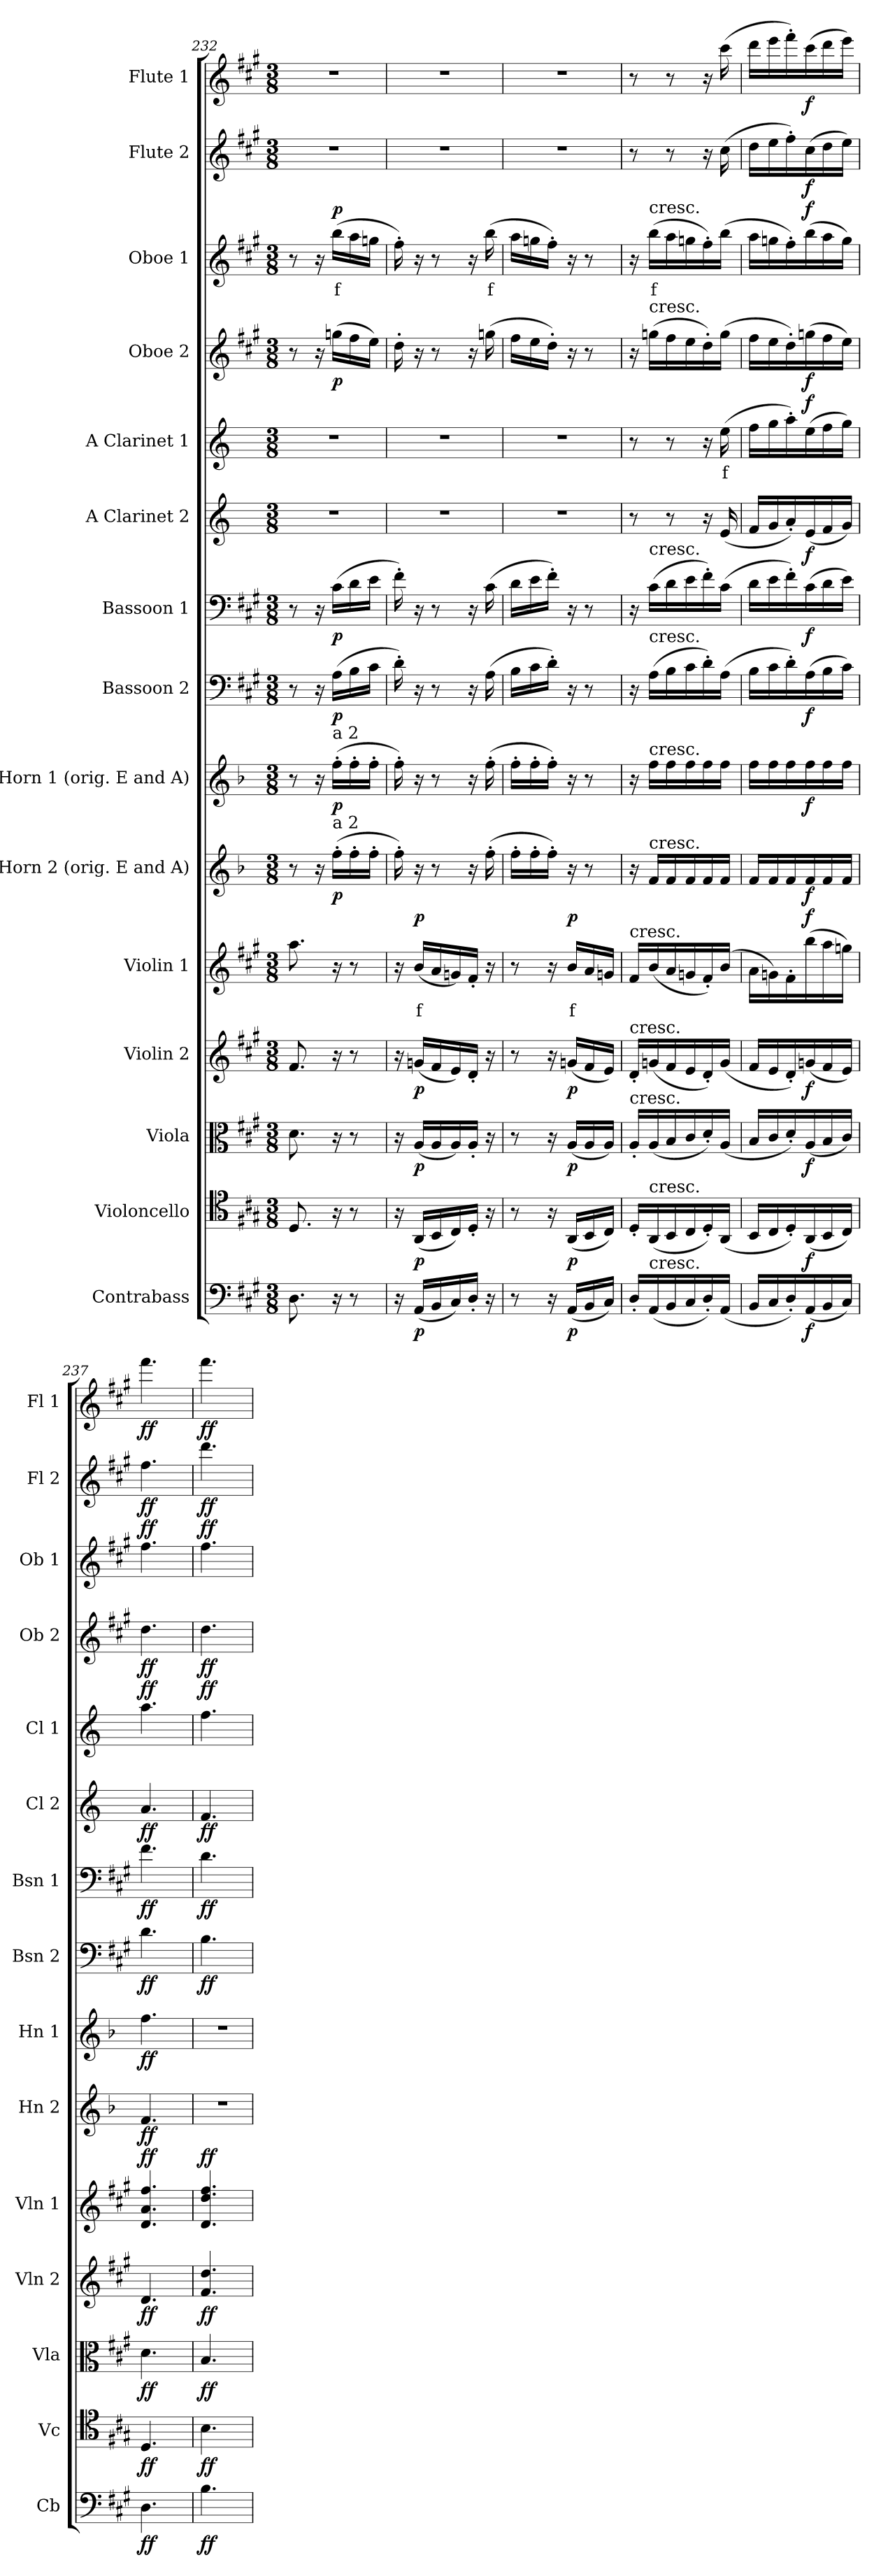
**kern	**dynam	**kern	**dynam	**kern	**dynam	**kern	**dynam	**kern	**text	**dynam	**kern	**dynam	**kern	**dynam	**kern	**dynam	**kern	**dynam	**kern	**dynam	**kern	**text	**dynam	**kern	**dynam	**kern	**text	**dynam	**kern	**dynam	**kern	**dynam
*part15	*part15	*part14	*part14	*part13	*part13	*part12	*part12	*part11	*part11	*part11	*part10	*part10	*part9	*part9	*part8	*part8	*part7	*part7	*part6	*part6	*part5	*part5	*part5	*part4	*part4	*part3	*part3	*part3	*part2	*part2	*part1	*part1
*staff15	*staff15	*staff14	*staff14	*staff13	*staff13	*staff12	*staff12	*staff11	*staff11	*staff11	*staff10	*staff10	*staff9	*staff9	*staff8	*staff8	*staff7	*staff7	*staff6	*staff6	*staff5	*staff5	*staff5	*staff4	*staff4	*staff3	*staff3	*staff3	*staff2	*staff2	*staff1	*staff1
*I"Contrabass	*	*I"Violoncello	*	*I"Viola	*	*I"Violin 2	*	*I"Violin 1	*	*	*I"E Horn 2 (orig. E and A)	*	*I"E Horn 1 (orig. E and A)	*	*I"Bassoon 2	*	*I"Bassoon 1	*	*I"A Clarinet 2	*	*I"A Clarinet 1	*	*	*I"Oboe 2	*	*I"Oboe 1	*	*	*I"Flute 2	*	*I"Flute 1	*
*I'Cb	*	*I'Vc	*	*I'Vla	*	*I'Vln 2	*	*I'Vln 1	*	*	*I'Hn 2	*	*I'Hn 1	*	*I'Bsn 2	*	*I'Bsn 1	*	*I'Cl 2	*	*I'Cl 1	*	*	*I'Ob 2	*	*I'Ob 1	*	*	*I'Fl 2	*	*I'Fl 1	*
*clefF4	*	*clefC4	*	*clefC3	*	*clefG2	*	*clefG2	*	*	*clefG2	*	*clefG2	*	*clefF4	*	*clefF4	*	*clefG2	*	*clefG2	*	*	*clefG2	*	*clefG2	*	*	*clefG2	*	*clefG2	*
*ITrd7c12	*	*	*	*	*	*	*	*	*	*	*ITrd5c8	*	*ITrd5c8	*	*	*	*	*	*ITrd2c3	*	*ITrd2c3	*	*	*	*	*	*	*	*	*	*	*
*k[f#c#g#]	*	*k[f#c#g#]	*	*k[f#c#g#]	*	*k[f#c#g#]	*	*k[f#c#g#]	*	*	*k[f#c#g#]	*	*k[f#c#g#]	*	*k[f#c#g#]	*	*k[f#c#g#]	*	*k[f#c#g#]	*	*k[f#c#g#]	*	*	*k[f#c#g#]	*	*k[f#c#g#]	*	*	*k[f#c#g#]	*	*k[f#c#g#]	*
*M3/8	*	*M3/8	*	*M3/8	*	*M3/8	*	*M3/8	*	*	*M3/8	*	*M3/8	*	*M3/8	*	*M3/8	*	*M3/8	*	*M3/8	*	*	*M3/8	*	*M3/8	*	*	*M3/8	*	*M3/8	*
=232	=232	=232	=232	=232	=232	=232	=232	=232	=232	=232	=232	=232	=232	=232	=232	=232	=232	=232	=232	=232	=232	=232	=232	=232	=232	=232	=232	=232	=232	=232	=232	=232
8.DD\	.	8.D/	.	8.d\	.	8.f#/	.	8.aa\	.	.	8r	.	8r	.	8r	.	8r	.	4.r	.	4.r	.	.	8r	.	8r	.	.	4.r	.	4.r	.
.	.	.	.	.	.	.	.	.	.	.	16r	.	16r	.	16r	.	16r	.	.	.	.	.	.	16r	.	16r	.	.	.	.	.	.
!	!	!	!	!	!	!	!	!	!	!	!	!	!LO:TX:a:t=a 2	!	!	!	!	!	!	!	!	!	!	!	!	!	!	!	!	!	!	!
!	!	!	!	!	!	!	!	!	!	!	!LO:TX:a:t=a 2	!	!	!	!	!	!	!	!	!	!	!	!	!	!	!	!	!	!	!	!	!
!	!	!	!	!	!	!	!	!	!	!	!	!LO:DY:b	!	!LO:DY:b	!	!LO:DY:b	!	!LO:DY:b	!	!	!	!	!	!	!LO:DY:b	!	!LO:LY:b:color=#FF0000	!LO:DY:b	!	!	!	!
16r	.	16r	.	16r	.	16r	.	16r	.	.	(16a'\LL	p	(16a'\LL	p	(16A\LL	p	(16c#\LL	p	.	.	.	.	.	(16ggn\LL	p	(16bb\LL	f	p	.	.	.	.
8r	.	8r	.	8r	.	8r	.	8r	.	.	16a'\	.	16a'\	.	16B\	.	16d\	.	.	.	.	.	.	16ff#\	.	16aa\	.	.	.	.	.	.
.	.	.	.	.	.	.	.	.	.	.	16a'\JJ	.	16a'\JJ	.	16c#\JJ	.	16e\JJ	.	.	.	.	.	.	16ee\JJ)	.	16ggn\JJ	.	.	.	.	.	.
=233	=233	=233	=233	=233	=233	=233	=233	=233	=233	=233	=233	=233	=233	=233	=233	=233	=233	=233	=233	=233	=233	=233	=233	=233	=233	=233	=233	=233	=233	=233	=233	=233
16r	.	16r	.	16r	.	16r	.	16r	.	.	16a'\)	.	16a'\)	.	16d'\)	.	16f#'\)	.	4.r	.	4.r	.	.	16dd'\	.	16ff#'\)	.	.	4.r	.	4.r	.
!	!LO:DY:b	!	!LO:DY:b	!	!LO:DY:b	!	!LO:DY:b	!	!LO:LY:b:color=#FF0000	!LO:DY:b	!	!	!	!	!	!	!	!	!	!	!	!	!	!	!	!	!	!	!	!	!	!
(16AAA/LL	p	(16AA/LL	p	(16A/LL	p	(16gn/LL	p	(16b/LL	f	p	16r	.	16r	.	16r	.	16r	.	.	.	.	.	.	16r	.	16r	.	.	.	.	.	.
16BBB/	.	16BB/	.	16A/	.	16f#/	.	16a/	.	.	8r	.	8r	.	8r	.	8r	.	.	.	.	.	.	8r	.	8r	.	.	.	.	.	.
16CC#/)	.	16C#/)	.	16A/)	.	16e/)	.	16gn/)	.	.	.	.	.	.	.	.	.	.	.	.	.	.	.	.	.	.	.	.	.	.	.	.
16DD'/JJ	.	16D'/JJ	.	16A'/JJ	.	16d'/JJ	.	16f#'/JJ	.	.	16r	.	16r	.	16r	.	16r	.	.	.	.	.	.	16r	.	16r	.	.	.	.	.	.
!	!	!	!	!	!	!	!	!	!	!	!	!	!	!	!	!	!	!	!	!	!	!	!	!	!	!	!LO:LY:b:color=#FF0000	!	!	!	!	!
16r	.	16r	.	16r	.	16r	.	16r	.	.	(16a'\	.	(16a'\	.	(16A\	.	(16c#\	.	.	.	.	.	.	(16ggn\	.	(16bb\	f	.	.	.	.	.
=234	=234	=234	=234	=234	=234	=234	=234	=234	=234	=234	=234	=234	=234	=234	=234	=234	=234	=234	=234	=234	=234	=234	=234	=234	=234	=234	=234	=234	=234	=234	=234	=234
8r	.	8r	.	8r	.	8r	.	8r	.	.	16a'\LL	.	16a'\LL	.	16B\LL	.	16d\LL	.	4.r	.	4.r	.	.	16ff#\LL	.	16aa\LL	.	.	4.r	.	4.r	.
.	.	.	.	.	.	.	.	.	.	.	16a'\	.	16a'\	.	16c#\	.	16e\	.	.	.	.	.	.	16ee\	.	16ggn\	.	.	.	.	.	.
16r	.	16r	.	16r	.	16r	.	16r	.	.	16a'\JJ)	.	16a'\JJ)	.	16d'\JJ)	.	16f#'\JJ)	.	.	.	.	.	.	16dd'\JJ)	.	16ff#'\JJ)	.	.	.	.	.	.
!	!LO:DY:b	!	!LO:DY:b	!	!LO:DY:b	!	!LO:DY:b	!	!LO:LY:b:color=#FF0000	!LO:DY:b	!	!	!	!	!	!	!	!	!	!	!	!	!	!	!	!	!	!	!	!	!	!
(16AAA/LL	p	(16AA/LL	p	(16A/LL	p	(16gn/LL	p	16b/LL	f	p	16r	.	16r	.	16r	.	16r	.	.	.	.	.	.	16r	.	16r	.	.	.	.	.	.
16BBB/	.	16BB/	.	16A/	.	16f#/	.	16a/	.	.	8r	.	8r	.	8r	.	8r	.	.	.	.	.	.	8r	.	8r	.	.	.	.	.	.
16CC#/JJ)	.	16C#/JJ)	.	16A/JJ)	.	16e/JJ)	.	16gn/JJ	.	.	.	.	.	.	.	.	.	.	.	.	.	.	.	.	.	.	.	.	.	.	.	.
!!LO:PB:g=z
=235	=235	=235	=235	=235	=235	=235	=235	=235	=235	=235	=235	=235	=235	=235	=235	=235	=235	=235	=235	=235	=235	=235	=235	=235	=235	=235	=235	=235	=235	=235	=235	=235
!	!	!	!	!	!	!	!	!LO:TX:a:t=cresc.	!	!	!	!	!	!	!	!	!	!	!	!	!	!	!	!	!	!	!	!	!	!	!	!
!	!	!	!	!	!	!LO:TX:a:t=cresc.	!	!	!	!	!	!	!	!	!	!	!	!	!	!	!	!	!	!	!	!	!	!	!	!	!	!
!	!	!	!	!LO:TX:a:t=cresc.	!	!	!	!	!	!	!	!	!	!	!	!	!	!	!	!	!	!	!	!	!	!	!	!	!	!	!	!
16DD'/LL	.	16D'/LL	.	16A'/LL	.	16d'/LL	.	16f#/LL	.	.	16r	.	16r	.	16r	.	16r	.	8r	.	8r	.	.	16r	.	16r	.	.	8r	.	8r	.
!	!	!	!	!	!	!	!	!	!	!	!	!	!	!	!	!	!	!	!	!	!	!	!	!	!	!LO:TX:a:t=cresc.	!	!	!	!	!	!
!	!	!	!	!	!	!	!	!	!	!	!	!	!	!	!	!	!	!	!	!	!	!	!	!LO:TX:a:t=cresc.	!	!	!	!	!	!	!	!
!	!	!	!	!	!	!	!	!	!	!	!	!	!	!	!	!	!LO:TX:a:t=cresc.	!	!	!	!	!	!	!	!	!	!	!	!	!	!	!
!	!	!	!	!	!	!	!	!	!	!	!	!	!	!	!LO:TX:a:t=cresc.	!	!	!	!	!	!	!	!	!	!	!	!	!	!	!	!	!
!	!	!	!	!	!	!	!	!	!	!	!	!	!LO:TX:a:t=cresc.	!	!	!	!	!	!	!	!	!	!	!	!	!	!	!	!	!	!	!
!	!	!	!	!	!	!	!	!	!	!	!LO:TX:a:t=cresc.	!	!	!	!	!	!	!	!	!	!	!	!	!	!	!	!	!	!	!	!	!
!	!	!LO:TX:a:t=cresc.	!	!	!	!	!	!	!	!	!	!	!	!	!	!	!	!	!	!	!	!	!	!	!	!	!	!	!	!	!	!
!LO:TX:a:t=cresc.	!	!	!	!	!	!	!	!	!	!	!	!	!	!	!	!	!	!	!	!	!	!	!	!	!	!	!	!	!	!	!	!
!	!	!	!	!	!	!	!	!	!	!	!	!	!	!	!	!	!	!	!	!	!	!	!	!	!	!	!LO:LY:b:color=#FF0000	!	!	!	!	!
(16AAA/	.	(16AA/	.	(16A/	.	(16gn/	.	(16b/	.	.	16A/LL	.	16a\LL	.	(16A\LL	.	(16c#\LL	.	.	.	.	.	.	(16ggn\LL	.	(16bb\LL	f	.	.	.	.	.
16BBB/	.	16BB/	.	16B/	.	16f#/	.	16a/	.	.	16A/	.	16a\	.	16B\	.	16d\	.	8r	.	8r	.	.	16ff#\	.	16aa\	.	.	8r	.	8r	.
16CC#/	.	16C#/	.	16c#/	.	16e/	.	16gn/	.	.	16A/	.	16a\	.	16c#\	.	16e\	.	.	.	.	.	.	16ee\	.	16ggn\	.	.	.	.	.	.
16DD'/)	.	16D'/)	.	16d'/)	.	16d'/)	.	16f#'/)	.	.	16A/	.	16a\	.	16d'\)	.	16f#'\)	.	16r	.	16r	.	.	16dd'\)	.	16ff#'\)	.	.	16r	.	16r	.
!	!	!	!	!	!	!	!	!	!	!	!	!	!	!	!	!	!	!	!	!	!	!LO:LY:b:color=#FF0000	!	!	!	!	!	!	!	!	!	!
(16AAA/JJ	.	(16AA/JJ	.	(16A/JJ	.	(16g/JJ	.	(16b/JJ	.	.	16A/JJ	.	16a\JJ	.	(16A\JJ	.	(16c#\JJ	.	(16c#/	.	(16cc#\	f	.	(16gg\JJ	.	(16bb\JJ	.	.	(16cc#\	.	(16ccc#\	.
=236	=236	=236	=236	=236	=236	=236	=236	=236	=236	=236	=236	=236	=236	=236	=236	=236	=236	=236	=236	=236	=236	=236	=236	=236	=236	=236	=236	=236	=236	=236	=236	=236
16BBB/LL	.	16BB/LL	.	16B/LL	.	16f#/LL	.	16a\LL	.	.	16A/LL	.	16a\LL	.	16B\LL	.	16d\LL	.	16d/LL	.	16dd\LL	.	.	16ff#\LL	.	16aa\LL	.	.	16dd\LL	.	16ddd\LL	.
16CC#/	.	16C#/	.	16c#/	.	16e/	.	16gn\)	.	.	16A/	.	16a\	.	16c#\	.	16e\	.	16e/	.	16ee\	.	.	16ee\	.	16ggn\	.	.	16ee\	.	16eee\	.
16DD'/)	.	16D'/)	.	16d'/)	.	16d'/)	.	16f#'\	.	.	16A/	.	16a\	.	16d'\)	.	16f#'\)	.	16f#'/)	.	16ff#'\)	.	.	16dd'\)	.	16ff#'\)	.	.	16ff#'\)	.	16fff#'\)	.
!	!LO:DY:b	!	!LO:DY:b	!	!LO:DY:b	!	!LO:DY:b	!	!	!LO:DY:b	!	!LO:DY:b	!	!LO:DY:b	!	!LO:DY:b	!	!LO:DY:b	!	!LO:DY:b	!	!	!LO:DY:b	!	!LO:DY:b	!	!	!LO:DY:b	!	!LO:DY:b	!	!LO:DY:b
(16AAA/	f	(16AA/	f	(16A/	f	(16gn/	f	(16bb\	.	f	16A/	f	16a\	f	(16A\	f	(16c#\	f	(16c#/	f	(16cc#\	.	f	(16ggn\	f	(16bb\	.	f	(16cc#\	f	(16ccc#\	f
16BBB/	.	16BB/	.	16B/	.	16f#/	.	16aa\	.	.	16A/	.	16a\	.	16B\	.	16d\	.	16d/	.	16dd\	.	.	16ff#\	.	16aa\	.	.	16dd\	.	16ddd\	.
16CC#/JJ)	.	16C#/JJ)	.	16c#/JJ)	.	16e/JJ)	.	16ggn\JJ)	.	.	16A/JJ	.	16a\JJ	.	16c#\JJ)	.	16e\JJ)	.	16e/JJ)	.	16ee\JJ)	.	.	16ee\JJ)	.	16gg\JJ)	.	.	16ee\JJ)	.	16eee\JJ)	.
=237	=237	=237	=237	=237	=237	=237	=237	=237	=237	=237	=237	=237	=237	=237	=237	=237	=237	=237	=237	=237	=237	=237	=237	=237	=237	=237	=237	=237	=237	=237	=237	=237
!	!LO:DY:b	!	!LO:DY:b	!	!LO:DY:b	!	!LO:DY:b	!	!	!LO:DY:b	!	!LO:DY:b	!	!LO:DY:b	!	!LO:DY:b	!	!LO:DY:b	!	!LO:DY:b	!	!	!LO:DY:b	!	!LO:DY:b	!	!	!LO:DY:b	!	!LO:DY:b	!	!LO:DY:b
4.DD\	ff	4.D/	ff	4.d\	ff	4.d/	ff	4.d/ 4.a/ 4.ff#/	.	ff	4.A/	ff	4.a\	ff	4.d\	ff	4.f#\	ff	4.f#/	ff	4.ff#\	.	ff	4.dd\	ff	4.ff#\	.	ff	4.ff#\	ff	4.fff#\	ff
=238	=238	=238	=238	=238	=238	=238	=238	=238	=238	=238	=238	=238	=238	=238	=238	=238	=238	=238	=238	=238	=238	=238	=238	=238	=238	=238	=238	=238	=238	=238	=238	=238
!	!LO:DY:b	!	!LO:DY:b	!	!LO:DY:b	!	!LO:DY:b	!	!	!LO:DY:b	!	!	!	!	!	!LO:DY:b	!	!LO:DY:b	!	!LO:DY:b	!	!	!LO:DY:b	!	!LO:DY:b	!	!	!LO:DY:b	!	!LO:DY:b	!	!LO:DY:b
4.BB\	ff	4.B\	ff	4.B/	ff	4.f#/ 4.dd/	ff	4.d/ 4.dd/ 4.ff#/	.	ff	4.r	.	4.r	.	4.B\	ff	4.d\	ff	4.d/	ff	4.dd\	.	ff	4.dd\	ff	4.ff#\	.	ff	4.ddd\	ff	4.fff#\	ff
=	=	=	=	=	=	=	=	=	=	=	=	=	=	=	=	=	=	=	=	=	=	=	=	=	=	=	=	=	=	=	=	=
*-	*-	*-	*-	*-	*-	*-	*-	*-	*-	*-	*-	*-	*-	*-	*-	*-	*-	*-	*-	*-	*-	*-	*-	*-	*-	*-	*-	*-	*-	*-	*-	*-
